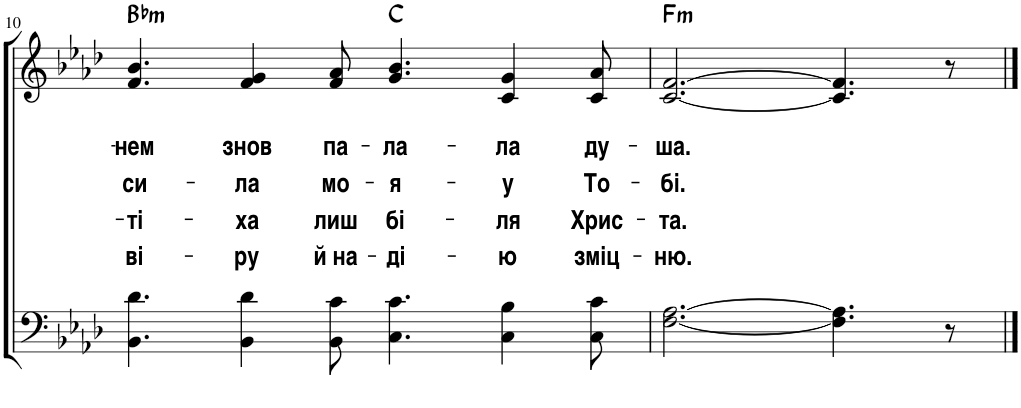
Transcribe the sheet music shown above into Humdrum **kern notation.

**kern	**kern	**text	**text	**text	**text	**text	**harte
*part2	*part1	*part1	*part1	*part1	*part1	*part1	*part1
*staff2	*staff1	*staff1	*staff1	*staff1	*staff1	*staff1	*
*I"Бас	*I"Сопрано	*	*	*	*	*	*
!!LO:PB:g=z
*clefF4	*clefG2	*	*	*	*	*	*
*k[b-e-a-d-]	*k[b-e-a-d-]	*	*	*	*	*	*
*M12/8	*M12/8	*	*	*	*	*	*
=10	=10	=10	=10	=10	=10	=10	=10
!	!	!	!LO:LY:b	!LO:LY:b	!LO:LY:b	!LO:LY:b	!LO:H:kt=m
4.BB-\ 4.d-\	4.f/ 4.b-/	.	-нем	си-	-ті-	ві-	Bb:min
!	!	!	!LO:LY:b	!LO:LY:b	!LO:LY:b	!LO:LY:b	!
4BB-\ 4d-\	4f/ 4g/	.	знов	-ла	-ха	-ру	.
!	!	!	!LO:LY:b	!LO:LY:b	!LO:LY:b	!LO:LY:b	!
8BB-\ 8c\	8f/ 8a-/	.	па-	мо-	лиш	й на-	.
!	!	!	!LO:LY:b	!LO:LY:b	!LO:LY:b	!LO:LY:b	!
4.C\ 4.c\	4.g/ 4.b-/	.	-ла-	-я-	бі-	-ді-	C:maj
!	!	!	!LO:LY:b	!LO:LY:b	!LO:LY:b	!LO:LY:b	!
4C\ 4B-\	4c/ 4g/	.	-ла	-у	-ля	-ю	.
!	!	!	!LO:LY:b	!LO:LY:b	!LO:LY:b	!LO:LY:b	!
8C\ 8c\	8c/ 8a-/	.	ду-	То-	Хрис-	зміц-	.
=11	=11	=11	=11	=11	=11	=11	=11
!	!	!	!LO:LY:b	!LO:LY:b	!LO:LY:b	!LO:LY:b	!LO:H:kt=m
[2.F\ [2.A-\	[2.c/ [2.f/	.	-ша.	-бі.	-та.	-ню.	F:min
4.F\] 4.A-\]	4.c/] 4.f/]	.	.	.	.	.	.
8r	8r	.	.	.	.	.	.
==	==	==	==	==	==	==	==
*-	*-	*-	*-	*-	*-	*-	*-
